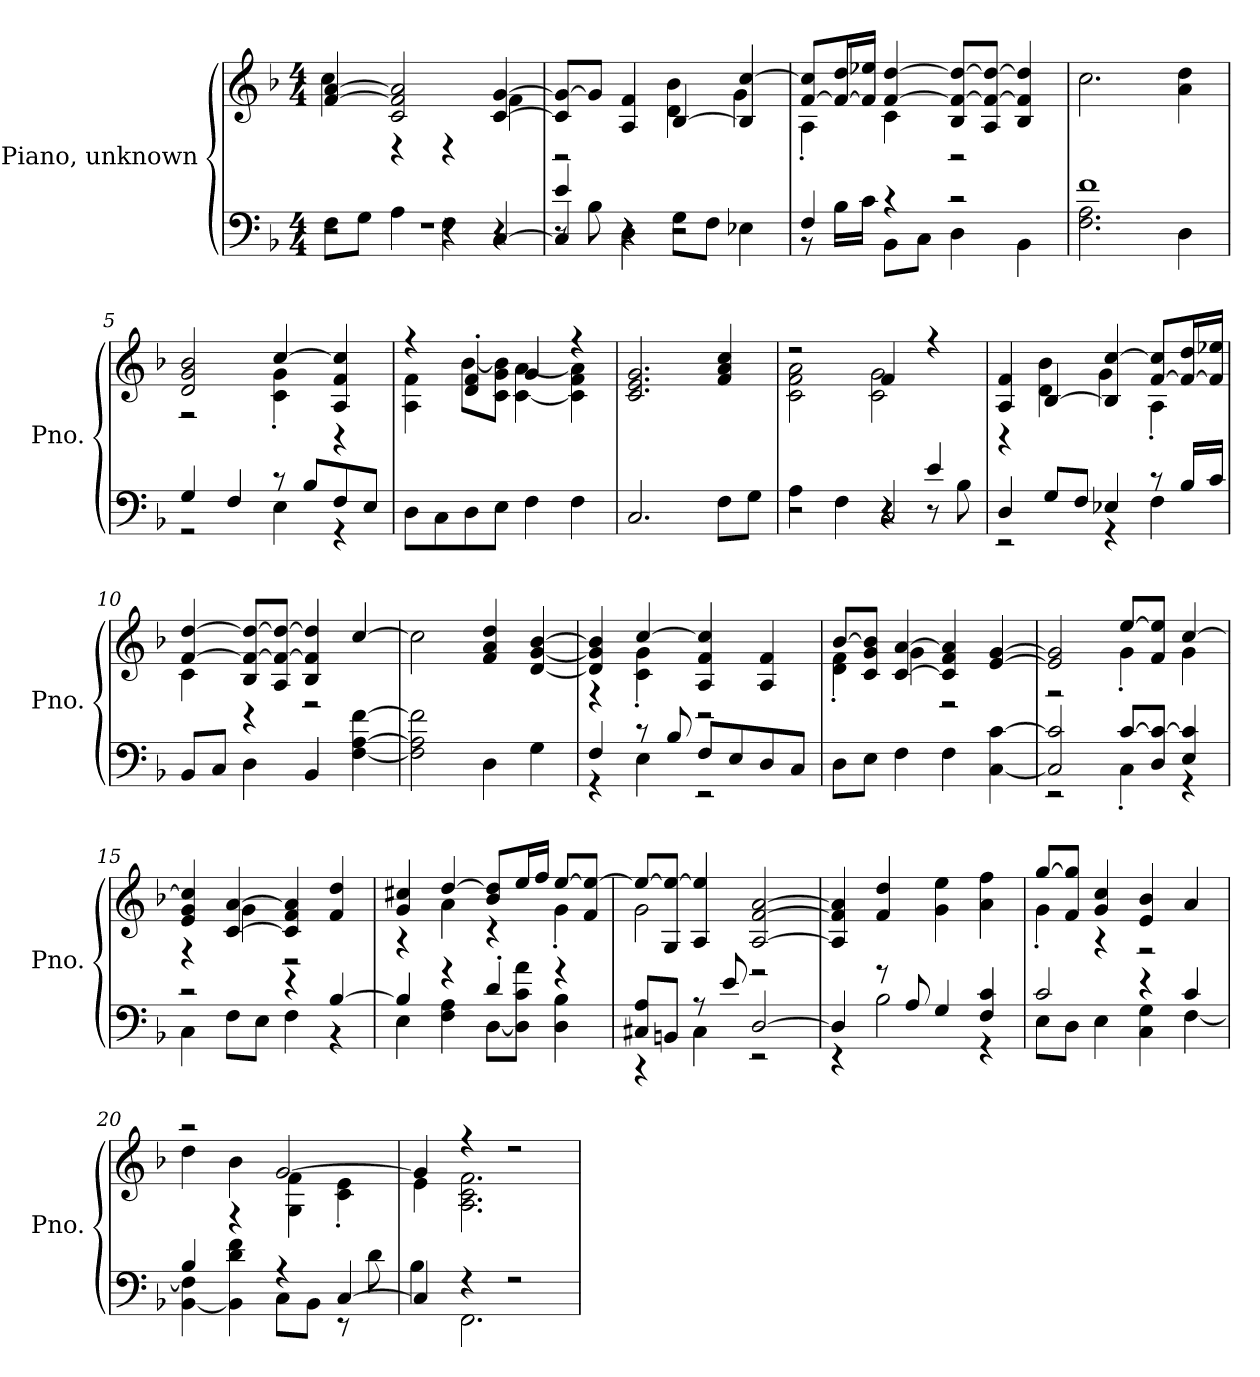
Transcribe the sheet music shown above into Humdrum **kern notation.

**kern	**kern
*part1	*part1
*staff2	*staff1
*I"Piano, unknown	*
*I'Pno.	*
*clefF4	*clefG2
*k[b-]	*k[b-]
*M4/4	*M4/4
*MM120	*MM120
=1	=1
*^	*^
*	*^	*	*
1r	8F\L	2r	[4f/ [4a/	4cc\
.	8G\J	.	.	.
.	4A\	.	2c/ 2f/] 2a/]	4r
.	4F\	4r	.	4r
.	4r	[4C/	[4c/ [4g/	4f\
=2	=2	=2	=2	=2
4e/	8r	4C/]	8c/] 8g/_L	2r
.	8B-\	.	8g/J]	.
4r	4D\	4r	4A/ 4f/	.
2r	8G\L	2r	[4B-/	4d\ 4b-\
.	8F\J	.	.	.
.	4E-X\	.	4B-/] [4cc/	4g\
*	*v	*v	*	*
=3	=3	=3	=3
4F/	8r	[8f/ 8cc/]L	4A'\
.	16B-\LL	16f/_ 16dd/L	.
.	16c\JJ	16f/] 16ee-X/JJ	.
4r	8BB-\L	[4f/ [4dd/	4c\
.	8C\J	.	.
2r	4D\	8B-/ 8f/_ 8dd/_L	2r
.	.	8A/ 8f/_ 8dd/_J	.
.	4BB-\	4B-/ 4f/] 4dd/]	.
*	*	*v	*v
=4	=4	=4
1f	2.F\ 2.A\	2.cc\
.	4D\	4a\ 4dd\
=5	=5	=5
*	*	*^
4G/	2r	2d/ 2g/ 2b-/	2r
4F/	.	.	.
8r	4E\	[4cc/	4c\' 4g\'
8B-/L	.	.	.
8F/	4r	4A/ 4f/ 4cc/]	4r
8E/J	.	.	.
*v	*v	*	*
!!LO:LB:g=z	!!
=6	=6	=6
8D\L	4r	4A\ 4f\
8C\	.	.
8D\	4d/' 4f/'	[8b-\L
8E\J	.	8c\ 8g\ 8b-\]J
4F\	4g/	[4c\ [4a\
4F\	4r	4c\] 4f\ 4a\]
*	*v	*v
=7	=7
2.C/	2.c/ 2.e/ 2.g/
8F\L	4f/ 4a/ 4cc/
8G\J	.
=8	=8
*^	*^
*	*^	*	*
2r	4A\	2r	2r	2c\ 2f\ 2a\
.	4F\	.	.	.
4r	4r	2C/	4f/	2c\ 2g\
4e/	8r	.	4r	.
.	8B-\	.	.	.
*	*v	*v	*	*
=9	=9	=9	=9
4D/	2r	4A/ 4f/	4r
8G/L	.	[4B-/	4d\ 4b-\
8F/J	.	.	.
4E-X/	4r	4B-/] [4cc/	4g\
8r	4F\	[8f/ 8cc/]L	4A'\
16B-/LL	.	16f/_ 16dd/L	.
16c/JJ	.	16f/] 16ee-X/JJ	.
*v	*v	*	*
=10	=10	=10
8BB-/L	[4f/ [4dd/	4c\
8C/J	.	.
4D\	8B-/ 8f/_ 8dd/_L	4r
.	8A/ 8f/_ 8dd/_J	.
4BB-/	4B-/ 4f/] 4dd/]	2r
[4F\ [4A\ [4f\	[4cc/	.
*	*v	*v
=11	=11
2F\] 2A\] 2f\]	2cc\]
4D\	4f/ 4a/ 4dd/
4G\	[4d/ [4g/ [4b-/
!!LO:LB:g=z
=12	=12
*^	*^
4F/	4r	4d/] 4g/] 4b-/]	4r
8r	4E\	[4cc/	4c\' 4g\'
8B-/	.	.	.
8F/L	2r	4A/ 4f/ 4cc/]	2r
8E/	.	.	.
8D/	.	4A/ 4f/	.
8C/J	.	.	.
*v	*v	*	*
=13	=13	=13
8D\L	[8b-/L	4d\' 4f\'
8E\J	8c/ 8g/ 8b-/]J	.
4F\	[4c/ [4a/	4g\
4F\	4c/] 4f/ 4a/]	2r
[4C\ [4c\	[4e/ [4g/	.
=14	=14	=14
*^	*	*
2C/] 2c/]	2r	2e/] 2g/]	2r
[8c/L	4C'\	[8ee/L	4g'\
8D/ 8c/_J	.	8f/ 8ee/]J	.
4E/ 4c/]	4r	[4cc/	4g\
=15	=15	=15	=15
2r	4C\	4e/ 4g/ 4cc/]	4r
.	8F\L	[4c/ [4a/	4g\
.	8E\J	.	.
4r	4F\	4c/] 4f/ 4a/]	2r
[4B-/	4r	4f/ 4dd/	.
=16	=16	=16	=16
4B-/]	4E\	4g/ 4cc#X/	4r
4r	4F\ 4A\	[4dd/	4a\
4d'/	[8D\L	8b-/ 8dd/]L	4r
.	8D\] 8c\ 8a\J	16ee/L	.
.	.	16ff/JJ	.
4r	4D\ 4B-\	[8ee/L	4g'\
.	.	8f/ 8ee/_J	.
!!LO:LB:g=z	!!
=17	=17	=17	=17
8C#X/ 8A/L	4r	8ee/L_	2g\
8BBn/J	.	8G/ 8ee/_J	.
8r	4C#\	4A/ 4ee/]	.
8e/	.	.	.
[2D/	2r	[2A/ [2f/ [2a/	2r
*	*	*v	*v
=18	=18	=18
4D/]	4r	4A/] 4f/] 4a/]
8r	2B-\	4f/ 4dd/
8A/	.	.
4G/	.	4g\ 4ee\
4F/ 4c/	4r	4a\ 4ff\
=19	=19	=19
*	*	*^
2c/	8E\L	[8gg/L	4g'\
.	8D\J	8f/ 8gg/]J	.
.	4E\	4g/ 4cc/	4r
4r	4C\ 4G\	4e/ 4b-/	2r
4c/	[4F\	4a/	.
=20	=20	=20	=20
4B-/	[4BB-\ 4F\]	2r	4dd\
4r	4BB-\] 4d\ 4f\	.	4b-\
4r	8C\L	[2g/	4G\ 4f\
.	8BB-\J	.	.
[4C/	8r	.	4c\' 4e\'
.	8d\	.	.
=21	=21	=21	=21
4C/]	4B-\	4g/]	4e\
4r	2.FF\	4r	2.A\ 2.c\ 2.f\
2r	.	2r	.
*v	*v	*	*
*	*v	*v
=	=
*-	*-
